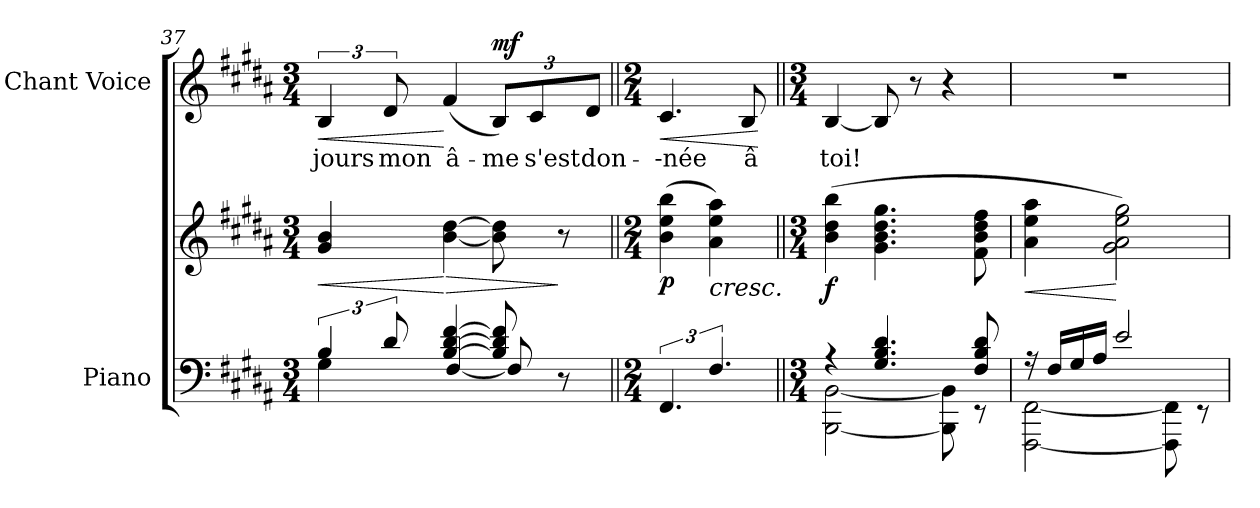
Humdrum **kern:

**kern	**kern	**dynam	**kern	**text	**dynam
*part2	*part2	*part2	*part1	*part1	*part1
*staff3	*staff2	*staff2/3	*staff1	*staff1	*staff1
*I"Piano	*	*	*I"Chant Voice	*	*
*I'Pno	*	*	*	*	*
*clefF4	*clefG2	*	*clefG2	*	*
*k[f#c#g#d#a#]	*k[f#c#g#d#a#]	*	*k[f#c#g#d#a#]	*	*
*M3/4	*M3/4	*	*M3/4	*	*
=37	=37	=37	=37	=37	=37
*^	*	*	*	*	*
!	!	!	!LO:HP:b	!	!	!LO:HP:b
6B/	4G#\	4g#/ 4b/	<	6B/	-jours	<
12d#/	.	.	.	12d#/	mon	.
!	!	!	!LO:HP:n=1:b	!	!	!
[<4B/ [4d#/ [4f#/	[<4F#/	[4b\ [4dd#\	[ >	(4f#/	â-	[
!	!	!	!	!	!	!LO:DY:a
8B/] 8d#/] 8f#/]	8F#/]	8b\] 8dd#\]	.	12B/L)	-me	mf
.	.	.	.	12c#/	s'est	.
8r	8ryy	8r	]	.	.	.
.	.	.	.	12d#/J	don-	.
*v	*v	*	*	*	*	*
=38||	=38||	=38||	=38||	=38||	=38||
*M2/4	*M2/4	*	*M2/4	*	*
!	!	!LO:DY:b	!	!	!LO:HP:b
6.FF#/	(4b\ 4ee\ 4bb\	p	4.c#/	--née	<
!	!LO:TX:b:i:t=cresc.	!	!	!	!
6.F#/	4a#\ 4ee\ 4aa#\)	.	.	.	.
.	.	.	8B/	â	.
.	.	.	.	.	[
=39||	=39||	=39||	=39||	=39||	=39||
*M3/4	*M3/4	*	*M3/4	*	*
*^	*	*	*	*	*
!	!	!	!LO:DY:b	!	!	!
4r	[2BBB\ [2BB\	(4b\ 4dd#\ 4bb\	f	[4B/	toi!	.
4.G#/ 4.B/ 4.d#/	.	4.g#\ 4.b\ 4.dd#\ 4.gg#\	.	8B/]	.	.
.	.	.	.	8r	.	.
.	8BBB\] 8BB\]	.	.	4r	.	.
8F#/ 8B/ 8d#/	8r	8f#\ 8b\ 8dd#\ 8ff#\	.	.	.	.
=40	=40	=40	=40	=40	=40	=40
!	!	!	!LO:HP:b	!	!	!
16r	[2FFF#\ [2FF#\	4a#\ 4ee\ 4aa#\	<	2.r	.	.
16F#/LL	.	.	.	.	.	.
16G#/	.	.	.	.	.	.
16A#/JJ	.	.	.	.	.	.
2e/	.	2g#\ 2a#\ 2ee\ 2gg#\)	[	.	.	.
.	8FFF#\] 8FF#\]	.	.	.	.	.
.	8r	.	.	.	.	.
*v	*v	*	*	*	*	*
=	=	=	=	=	=
*-	*-	*-	*-	*-	*-
